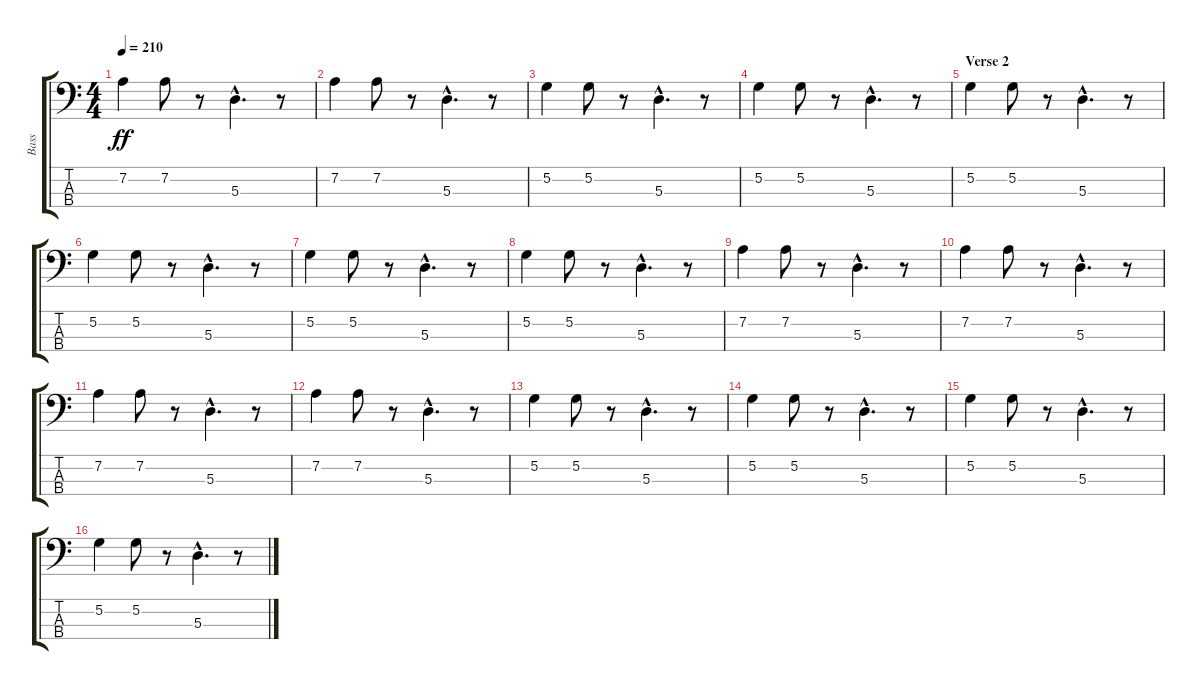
\track ("Bass" "Bass") {instrument electricbassfinger}
\staff {score tabs}
\tuning (G2 D2 A1 E1) {hide}
\ts (4 4)
\tempo 210
\clef f4
\ks c
7.2.4{dy ff} 7.2.8 r.8 5.3{hac}.4{d} r.8 |
7.2.4 7.2.8 r.8 5.3{hac}.4{d} r.8 |
5.2.4 5.2.8 r.8 5.3{hac}.4{d} r.8 |
5.2.4 5.2.8 r.8 5.3{hac}.4{d} r.8 |
\section ("" "Verse 2")
5.2.4 5.2.8 r.8 5.3{hac}.4{d} r.8 |
5.2.4 5.2.8 r.8 5.3{hac}.4{d} r.8 |
5.2.4 5.2.8 r.8 5.3{hac}.4{d} r.8 |
5.2.4 5.2.8 r.8 5.3{hac}.4{d} r.8 |
7.2.4 7.2.8 r.8 5.3{hac}.4{d} r.8 |
7.2.4 7.2.8 r.8 5.3{hac}.4{d} r.8 |
7.2.4 7.2.8 r.8 5.3{hac}.4{d} r.8 |
7.2.4 7.2.8 r.8 5.3{hac}.4{d} r.8 |
5.2.4 5.2.8 r.8 5.3{hac}.4{d} r.8 |
5.2.4 5.2.8 r.8 5.3{hac}.4{d} r.8 |
5.2.4 5.2.8 r.8 5.3{hac}.4{d} r.8 |
5.2.4 5.2.8 r.8 5.3{hac}.4{d} r.8
